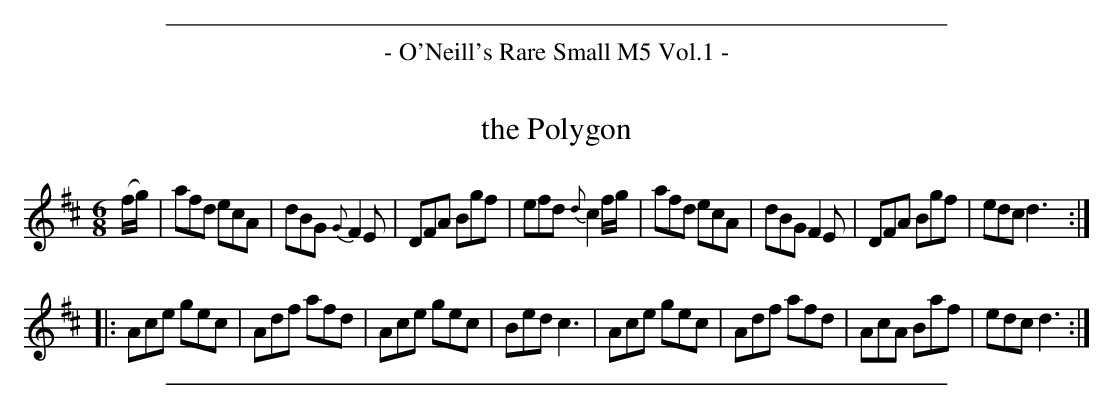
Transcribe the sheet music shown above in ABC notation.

X:1
T: the Polygon
M: 6/8
L: 1/8
K: D
(f/g/) |\
afd ecA | dBG {G}F2E | DFA Bgf | efd {d}c2 f/g/ |\
afd ecA | dBG F2E | DFA Bgf | edc d3 ::
Ace gec | Adf afd | Ace gec | Bed c3 |\
Ace gec | Adf afd | AcA Baf | edc d3 :|
